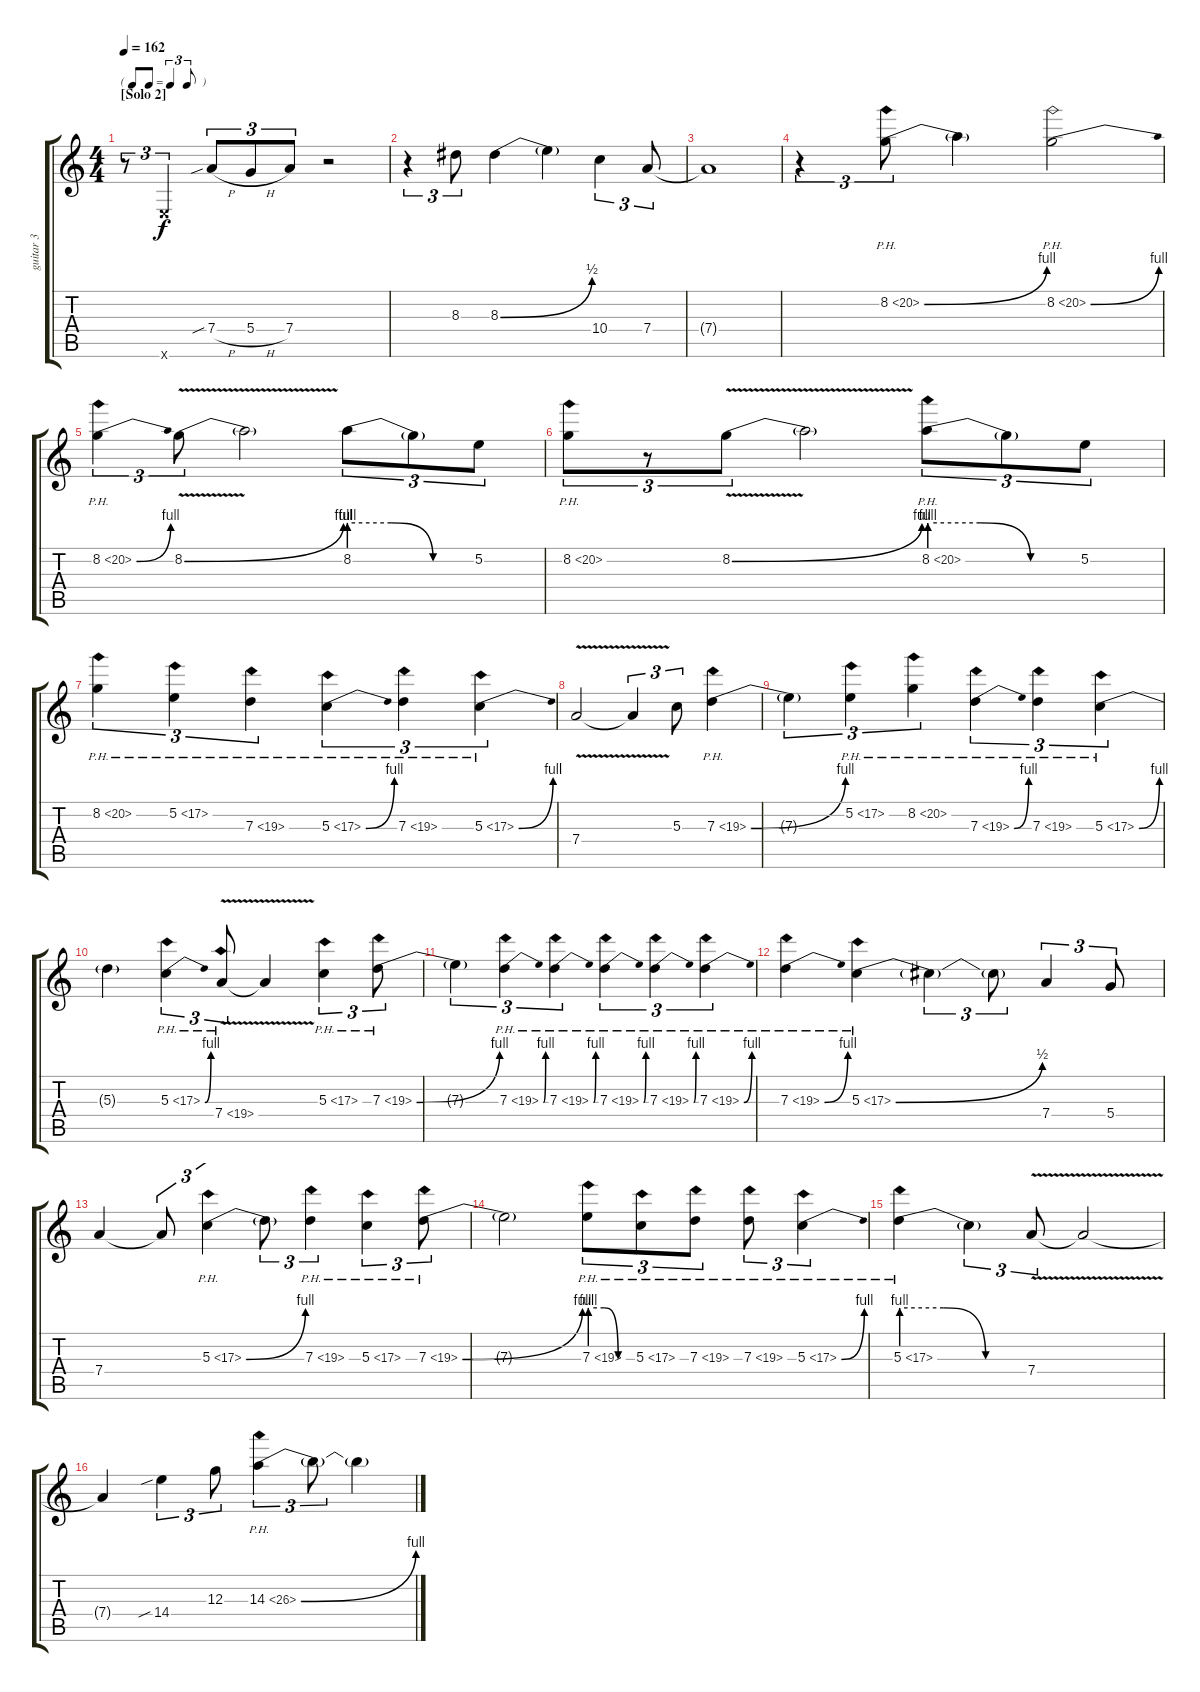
\track ("guitar 3" "guitar 3") {instrument overdrivenguitar}
\staff {score tabs}
\tuning (E4 B3 G3 D3 A2 E2) {hide}
\ts (4 4)
\tf triplet8th
\section ("" "[Solo 2]")
\tempo 162
\clef g2
\ks c
r.8{tu (3 2) dy f} 0.6{x}.4{tu (3 2)} 7.4{sib h}.8{tu (3 2)} 5.4{h}.8{tu (3 2)} 7.4.8{tu (3 2)} r.2 |
r.4{tu (3 2)} 8.3.8{tu (3 2)} 8.3{be (bend 0 0 60 2)}.4 8.3{t}.4 10.4.4{tu (3 2)} 7.4.8{tu (3 2)} |
7.4{t}.1 |
r.4{tu (3 2)} 8.2{be (bend 0 0 60 4) ph 12}.8{tu (3 2)} 8.2{t}.4 8.2{be (bend 0 0 60 4) ph 12}.2 |
8.2{be (bend 0 0 60 4) ph 12}.4{tu (3 2)} 8.2{be (bend 0 0 60 4) v}.8{tu (3 2)} 8.2{t}.2 8.2{be (custom 0 4 20 4 40 0 60 0)}.8{tu (3 2)} 8.2{t}.8{tu (3 2)} 5.2.8{tu (3 2)} |
8.2{ph 12}.8{tu (3 2)} r.8{tu (3 2)} 8.2{be (bend 0 0 60 4) v}.8{tu (3 2)} 8.2{t}.2 8.2{be (custom 0 4 20 4 40 0 60 0) ph 12}.8{tu (3 2)} 8.2{t}.8{tu (3 2)} 5.2.8{tu (3 2)} |
8.2{ph 12}.4{tu (3 2)} 5.2{ph 12}.4{tu (3 2)} 7.3{ph 12}.4{tu (3 2)} 5.3{be (bend 0 0 60 4) ph 12}.4{tu (3 2)} 7.3{ph 12}.4{tu (3 2)} 5.3{be (bend 0 0 60 4) ph 12}.4{tu (3 2)} |
7.4{v}.2 7.4{t}.4{tu (3 2)} 5.3.8{tu (3 2)} 7.3{be (bend 0 0 60 4) ph 12}.4 |
7.3{t}.4{tu (3 2)} 5.2{ph 12}.4{tu (3 2)} 8.2{ph 12}.4{tu (3 2)} 7.3{be (bend 0 0 60 4) ph 12}.4{tu (3 2)} 7.3{ph 12}.4{tu (3 2)} 5.3{be (bend 0 0 60 4) ph 12}.4{tu (3 2)} |
5.3{t}.4 5.3{be (bend 0 0 60 4) ph 12}.4{tu (3 2)} 7.4{ph 12 v}.8{tu (3 2)} 7.4{t}.4 5.3{ph 12}.4{tu (3 2)} 7.3{be (bend 0 0 60 4) ph 12}.8{tu (3 2)} |
7.3{t}.4{tu (3 2)} 7.3{be (bend 0 0 60 4) ph 12}.4{tu (3 2)} 7.3{be (bend 0 0 60 4) ph 12}.4{tu (3 2)} 7.3{be (bend 0 0 60 4) ph 12}.4{tu (3 2)} 7.3{be (bend 0 0 60 4) ph 12}.4{tu (3 2)} 7.3{be (bend 0 0 60 4) ph 12}.4{tu (3 2)} |
7.3{be (bend 0 0 60 4) ph 12}.4 5.3{be (bend 0 0 60 2) ph 12}.4 5.3{t}.4{tu (3 2)} 5.3{t}.8{tu (3 2)} 7.4.4{tu (3 2)} 5.4.8{tu (3 2)} |
7.4.4 7.4{t}.8{tu (3 2)} 5.3{be (bend 0 0 60 4) ph 12}.4{tu (3 2)} 5.3{t}.8{tu (3 2)} 7.3{ph 12}.4{tu (3 2)} 5.3{ph 12}.4{tu (3 2)} 7.3{be (bend 0 0 60 4) ph 12}.8{tu (3 2)} |
7.3{t}.2 7.3{be (custom 0 4 20 4 40 0 60 0) ph 12}.8{tu (3 2)} 5.3{ph 12}.8{tu (3 2)} 7.3{ph 12}.8{tu (3 2)} 7.3{ph 12}.8{tu (3 2)} 5.3{be (bend 0 0 60 4) ph 12}.4{tu (3 2)} |
5.3{be (custom 0 4 20 4 40 0 60 0) ph 12}.4 5.3{t}.4{tu (3 2)} 7.4{v}.8{tu (3 2)} 7.4{t}.2 |
7.4{t}.4 14.4{sib}.4{tu (3 2)} 12.3.8{tu (3 2)} 14.3{be (bend 0 0 60 4) ph 12}.4{tu (3 2)} 14.3{t}.8{tu (3 2)} 14.3{t}.4
